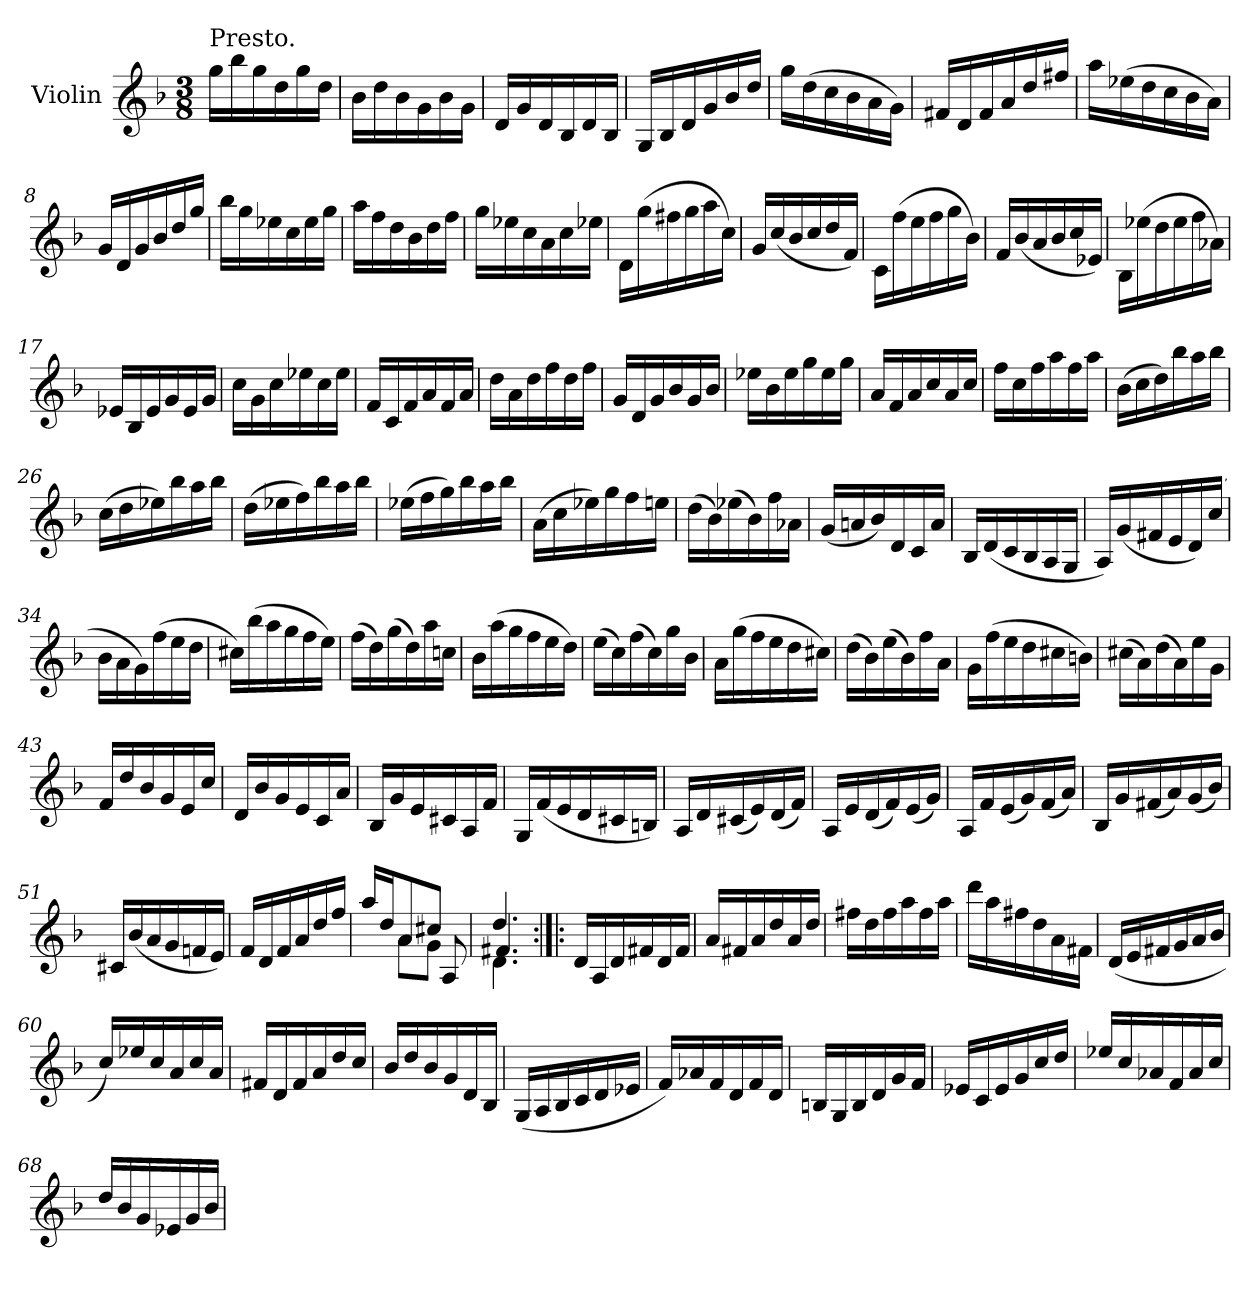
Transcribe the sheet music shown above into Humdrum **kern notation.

**kern
*part1
*staff1
*I"Violin
*I'Vln
*clefG2
*k[b-]
*F:
*M3/8
=1
!LO:TX:a:t=Presto.
16gg\LL
16bb-\
16gg\
16dd\
16gg\
16dd\JJ
=2
16b-\LL
16dd\
16b-\
16g\
16b-\
16g\JJ
=3
16d/LL
16g/
16d/
16B-/
16d/
16B-/JJ
=4
16G/LL
16B-/
16d/
16g/
16b-/
16dd/JJ
=5
16gg\LL
(16dd\
16cc\
16b-\
16a\
16g\JJ)
!!LO:LB:g=z
=6
16f#X/LL
16d/
16f#/
16a/
16dd/
16ff#X/JJ
=7
16aa\LL
(16ee-X\
16dd\
16cc\
16b-\
16a\JJ)
=8
16g/LL
16d/
16g/
16b-/
16dd/
16gg/JJ
=9
16bb-\LL
16gg\
16ee-X\
16cc\
16ee-\
16gg\JJ
=10
16aa\LL
16ff\
16dd\
16b-\
16dd\
16ff\JJ
=11
16gg\LL
16ee-X\
16cc\
16a\
16cc\
16ee-X\JJ
!!LO:LB:g=z
=12
16d\LL
(16gg\
16ff#X\
16gg\
16aa\
16cc\JJ)
=13
16g/LL
(16cc/
16b-/
16cc/
16dd/
16f/JJ)
=14
16c\LL
(16ff\
16ee\
16ff\
16gg\
16b-\JJ)
=15
16f/LL
(16b-/
16a/
16b-/
16cc/
16e-X/JJ)
=16
16B-\LL
(16ee-X\
16dd\
16ee-\
16ff\
16a-X\JJ)
=17
16e-X/LL
16B-/
16e-/
16g/
16e-/
16g/JJ
!!LO:LB:g=z
=18
16cc\LL
16g\
16cc\
16ee-X\
16cc\
16ee-\JJ
=19
16f/LL
16c/
16f/
16a/
16f/
16a/JJ
=20
16dd\LL
16a\
16dd\
16ff\
16dd\
16ff\JJ
=21
16g/LL
16d/
16g/
16b-/
16g/
16b-/JJ
=22
16ee-X\LL
16b-\
16ee-\
16gg\
16ee-\
16gg\JJ
=23
16a/LL
16f/
16a/
16cc/
16a/
16cc/JJ
!!LO:LB:g=z
=24
16ff\LL
16cc\
16ff\
16aa\
16ff\
16aa\JJ
=25
(16b-\LL
16cc\
16dd\)
16bb-\
16aa\
16bb-\JJ
=26
(16cc\LL
16dd\
16ee-X\)
16bb-\
16aa\
16bb-\JJ
=27
(16dd\LL
16ee-X\
16ff\)
16bb-\
16aa\
16bb-\JJ
=28
(16ee-X\LL
16ff\
16gg\)
16bb-\
16aa\
16bb-\JJ
=29
(16a\LL
16cc\
16ee-X\)
16gg\
16ff\
16een\JJ
!!LO:LB:g=z
=30
(16dd\LL
16b-\)
(16ee-X\
16b-\)
16ff\
16a-X\JJ
=31
(16g/LL
16an/
16b-/)
16d/
16c/
16a/JJ
=32
16B-/LL
(16d/
16c/
16B-/
16A/
16G/JJ
=33
16A/LL)
(16g/
16f#X/
16e/
16d/)
(16cc/JJ
=34
16b-\LL
16a\
16g\)
(16ff\
16ee\
16dd\JJ
=35
16cc#X\LL)
(16bb-\
16aa\
16gg\
16ff\
16ee\JJ)
!!LO:LB:g=z
=36
(16ff\LL
16dd\)
(16gg\
16dd\)
16aa\
16ccn\JJ
=37
16b-\LL
(16aa\
16gg\
16ff\
16ee\
16dd\JJ)
=38
(16ee\LL
16cc\)
(16ff\
16cc\)
16gg\
16b-\JJ
=39
16a\LL
(16gg\
16ff\
16ee\
16dd\
16cc#X\JJ)
=40
(16dd\LL
16b-\)
(16ee\
16b-\)
16ff\
16a\JJ
=41
16g\LL
(16ff\
16ee\
16dd\
16cc#X\
16bn\JJ)
!!LO:LB:g=z
=42
(16cc#X\LL
16a\)
(16dd\
16a\)
16ee\
16g\JJ
=43
16f/LL
16dd/
16b-/
16g/
16e/
16cc/JJ
=44
16d/LL
16b-/
16g/
16e/
16c/
16a/JJ
=45
16B-/LL
16g/
16e/
16c#X/
16A/
16f/JJ
=46
16G/LL
(16f/
16e/
16d/
16c#X/
16Bn/JJ)
=47
16A/LL
16d/
(16c#X/
16e/)
(16d/
16f/JJ)
!!LO:LB:g=z
=48
16A/LL
16e/
(16d/
16f/)
(16e/
16g/JJ)
=49
16A/LL
16f/
(16e/
16g/)
(16f/
16a/JJ)
=50
16B-/LL
16g/
(16f#X/
16a/)
(16g/
16b-/JJ)
=51
16c#X/LL
(16b-/
16a/
16g/
16fn/
16e/JJ)
=52
16f/LL
16d/
16f/
16a/
16dd/
16ff/JJ
=53
*^
*	*^
16aa/LL	8ryy	4ryy
16dd/J	.	.
8a/	8a\L	.
8cc#X/J	8g\J	8A/
=54	=54	=54
4.dd/	4.d\	4.f#X/
*v	*v	*v
!!LO:LB:g=z
=55:|!|:
16d/LL
16A/
16d/
16f#X/
16d/
16f#/JJ
=56
16a/LL
16f#X/
16a/
16dd/
16a/
16dd/JJ
=57
16ff#X\LL
16dd\
16ff#\
16aa\
16ff#\
16aa\JJ
=58
16ddd\LL
16aa\
16ff#X\
16dd\
16a\
16f#X\JJ
=59
(16d/LL
16e/
16f#X/
16g/
16a/
16b-/JJ
=60
16cc/LL)
16ee-X/
16cc/
16a/
16cc/
16a/JJ
!!LO:LB:g=z
=61
16f#X/LL
16d/
16f#/
16a/
16dd/
16cc/JJ
=62
16b-/LL
16dd/
16b-/
16g/
16d/
16B-/JJ
=63
(16G/LL
16A/
16B-/
16c/
16d/
16e-X/JJ
=64
16f/LL)
16a-X/
16f/
16d/
16f/
16d/JJ
=65
16Bn/LL
16G/
16B/
16d/
16g/
16f/JJ
=66
16e-X/LL
16c/
16e-/
16g/
16cc/
16dd/JJ
!!LO:PB:g=z
=67
16ee-X/LL
16cc/
16a-X/
16f/
16a-/
16cc/JJ
=68
16dd/LL
16b-/
16g/
16e-X/
16g/
16b-/JJ
=
*-
